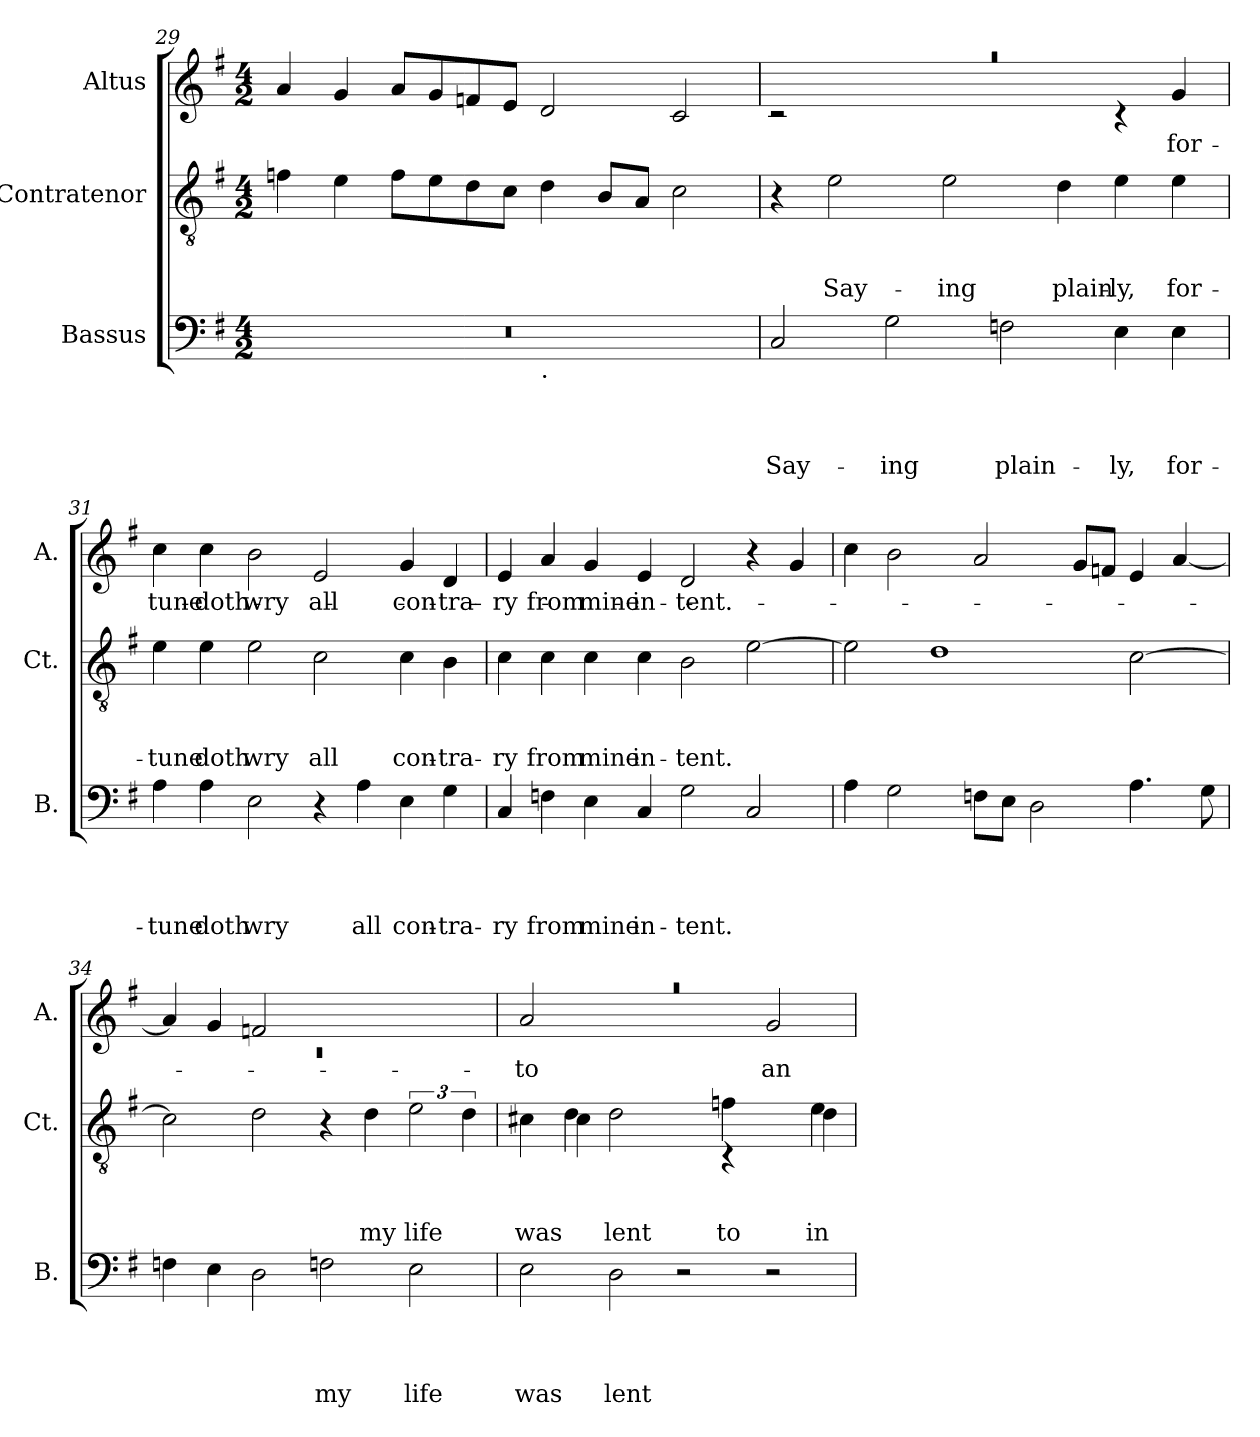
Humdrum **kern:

**kern	**text	**text	**text	**text	**kern	**text	**text	**text	**kern	**text
*part3	*part3	*part3	*part3	*part3	*part2	*part2	*part2	*part2	*part1	*part1
*staff3	*staff3	*staff3	*staff3	*staff3	*staff2	*staff2	*staff2	*staff2	*staff1	*staff1
*I"Bassus	*	*	*	*	*I"Contratenor	*	*	*	*I"Altus	*
*I'B.	*	*	*	*	*I'Ct.	*	*	*	*I'A.	*
!!LO:LB:g=z
*clefF4	*	*	*	*	*clefGv2	*	*	*	*clefG2	*
*k[f#]	*	*	*	*	*k[f#]	*	*	*	*k[f#]	*
*G:	*	*	*	*	*G:	*	*	*	*G:	*
*M4/2	*	*	*	*	*M4/2	*	*	*	*M4/2	*
=29	=29	=29	=29	=29	=29	=29	=29	=29	=29	=29
*^	*	*	*	*	*	*	*	*	*	*
0r	1ryy	.	.	.	.	4fn\	.	.	.	4a/	.
.	.	.	.	.	.	4e\	.	.	.	4g/	.
.	.	.	.	.	.	8f\L	.	.	.	8a/L	.
.	.	.	.	.	.	8e\	.	.	.	8g/	.
.	.	.	.	.	.	8d\	.	.	.	8fn/	.
.	.	.	.	.	.	8c\J	.	.	.	8e/J	.
!	!LO:TX:b:t=.	!	!	!	!	!	!	!	!	!	!
.	1ryy	.	.	.	.	4d\	.	.	.	2d/	.
.	.	.	.	.	.	8B/L	.	.	.	.	.
.	.	.	.	.	.	8A/J	.	.	.	.	.
.	.	.	.	.	.	2c\	.	.	.	2c/	.
=30	=30	=30	=30	=30	=30	=30	=30	=30	=30	=30	=30
!	!	!	!	!	!LO:LY:b	!	!	!	!	!LO:N:vis=1	!
*v	*v	*	*	*	*	*	*	*	*	*^	*
2C/	.	.	.	Say-	4r	.	.	.	0raa	2rc	.
!	!	!	!	!	!	!	!	!LO:LY:b	!	!	!
.	.	.	.	.	2e\	.	.	Say-	.	.	.
!	!	!	!	!LO:LY:b	!	!	!	!	!	!	!
2G\	.	.	.	-ing	.	.	.	.	.	1ryy	.
!	!	!	!	!	!	!	!	!LO:LY:b	!	!	!
.	.	.	.	.	2e\	.	.	-ing	.	.	.
!	!	!	!	!LO:LY:b	!	!	!	!	!	!	!
2Fn\	.	.	.	plain-	.	.	.	.	.	.	.
!	!	!	!	!	!	!	!	!LO:LY:b	!	!	!
.	.	.	.	.	4d\	.	.	plain-	.	.	.
!	!	!	!	!LO:LY:b	!	!	!	!LO:LY:b:rj	!	!	!
4E\	.	.	.	-ly,	4e\	.	.	-ly,	.	4rc	.
!	!	!	!	!LO:LY:b	!	!	!	!LO:LY:b	!	!	!LO:LY:b
4E\	.	.	.	for-	4e\	.	.	for-	.	4g/	for-
=31	=31	=31	=31	=31	=31	=31	=31	=31	=31	=31	=31
!	!	!	!	!LO:LY:b	!	!	!	!LO:LY:b	!	!	!LO:LY:b
*	*	*	*	*	*	*	*	*	*v	*v	*
4A\	.	.	.	-tune	4e\	.	.	-tune	4cc\	-tune
!	!	!	!	!LO:LY:b	!	!	!	!LO:LY:b	!	!LO:LY:b
4A\	.	.	.	doth	4e\	.	.	doth	4cc\	doth
!	!	!	!	!LO:LY:b	!	!	!	!LO:LY:b	!	!LO:LY:b
2E\	.	.	.	wry	2e\	.	.	wry	2b\	wry
!	!	!	!	!	!	!	!	!LO:LY:b	!	!LO:LY:b
4r	.	.	.	.	2c\	.	.	all	2e/	all
!	!	!	!	!LO:LY:b	!	!	!	!	!	!
4A\	.	.	.	all	.	.	.	.	.	.
!	!	!	!	!LO:LY:b	!	!	!	!LO:LY:b	!	!LO:LY:b
4E\	.	.	.	con-	4c\	.	.	con-	4g/	con-
!	!	!	!	!LO:LY:b:rj	!	!	!	!LO:LY:b:rj	!	!LO:LY:b:rj
4G\	.	.	.	-tra-	4B\	.	.	-tra-	4d/	-tra-
=32	=32	=32	=32	=32	=32	=32	=32	=32	=32	=32
!	!	!	!	!LO:LY:b	!	!	!	!LO:LY:b:rj	!	!LO:LY:b:rj
4C/	.	.	.	-ry	4c\	.	.	-ry	4e/	-ry
!	!	!	!	!LO:LY:b	!	!	!	!LO:LY:b	!	!LO:LY:b
4Fn\	.	.	.	from	4c\	.	.	from	4a/	from
!	!	!	!	!LO:LY:b	!	!	!	!LO:LY:b	!	!LO:LY:b
4E\	.	.	.	mine	4c\	.	.	mine	4g/	mine
!	!	!	!	!LO:LY:b	!	!	!	!LO:LY:b	!	!LO:LY:b
4C/	.	.	.	in-	4c\	.	.	in-	4e/	in-
!	!	!	!	!LO:LY:b	!	!	!	!LO:LY:b	!	!LO:LY:b
2G\	.	.	.	-tent.	2B\	.	.	-tent.	2d/	-tent.
2C/	.	.	.	.	[<2e\	.	.	.	4r	.
.	.	.	.	.	.	.	.	.	4g/	.
!!LO:LB:g=z
=33	=33	=33	=33	=33	=33	=33	=33	=33	=33	=33
4A\	.	.	.	.	2e\]	.	.	.	4cc\	.
2G\	.	.	.	.	.	.	.	.	2b\	.
.	.	.	.	.	1d	.	.	.	.	.
8F\L	.	.	.	.	.	.	.	.	2a/	.
8E\J	.	.	.	.	.	.	.	.	.	.
2D\	.	.	.	.	.	.	.	.	.	.
.	.	.	.	.	.	.	.	.	8g/L	.
.	.	.	.	.	.	.	.	.	8fn/J	.
4.A\	.	.	.	.	[>2c\	.	.	.	4e/	.
.	.	.	.	.	.	.	.	.	[<4a/	.
8G\	.	.	.	.	.	.	.	.	.	.
=34	=34	=34	=34	=34	=34	=34	=34	=34	=34	=34
*	*	*	*	*	*	*	*	*	*^	*
!	!	!	!	!	!	!	!	!	!	!LO:N:vis=1	!
4F\	.	.	.	.	2c\]	.	.	.	4a/]	0rc	.
4E\	.	.	.	.	.	.	.	.	4g/	.	.
2D\	.	.	.	.	2d\	.	.	.	2fn/	.	.
!	!	!	!	!LO:LY:b	!	!	!	!	!	!	!
2Fn\	.	.	.	my	4r	.	.	.	1ryy	.	.
!	!	!	!	!	!	!	!	!LO:LY:b	!	!	!
.	.	.	.	.	4d\	.	.	my	.	.	.
!	!	!	!	!LO:LY:b	!	!	!	!LO:LY:b	!	!	!
2E\	.	.	.	life	3e\	.	.	life	.	.	.
.	.	.	.	.	6d\	.	.	.	.	.	.
=35	=35	=35	=35	=35	=35	=35	=35	=35	=35	=35	=35
!	!	!	!	!LO:LY:b	!	!	!	!LO:LY:b	!LO:N:vis=1	!	!LO:LY:b
*	*	*	*	*	*^	*	*	*	*	*	*
*	*	*	*	*	*	*^	*	*	*	*	*	*
*	*	*	*	*	*	*	*^	*	*	*	*	*	*
2E\	.	.	.	was	4c#\	4ryy	1ryy	1..ryy	.	.	was	0raa	2a/	to
.	.	.	.	.	4d<\	4c#\	.	.	.	.	.	.	.	.
!	!	!	!	!LO:LY:b	!	!	!	!	!	!	!LO:LY:b	!	!	!
2D\	.	.	.	lent	1.ryy	2d\	.	.	.	.	lent	.	1ryy	.
2r	.	.	.	.	.	4ryy	4ryy	.	.	.	.	.	.	.
!	!	!	!	!	!	!	!	!	!	!	!LO:LY:b	!	!	!
.	.	.	.	.	.	4rC	4fn\	.	.	.	to	.	.	.
!	!	!	!	!	!	!	!	!	!	!	!	!	!	!LO:LY:b
2r	.	.	.	.	.	2ryy	4ryy	.	.	.	.	.	2g/	an
!	!	!	!	!	!	!	!	!	!	!	!LO:LY:b	!	!	!
!	!	!	!	!	!	!	!	!	!	!	!LO:LY:b	!	!	!
.	.	.	.	.	.	.	4e\	4d\	.	.	in-	.	.	.
*	*	*	*	*	*v	*v	*v	*v	*	*	*	*	*	*
*	*	*	*	*	*	*	*	*	*v	*v	*
=	=	=	=	=	=	=	=	=	=	=
*-	*-	*-	*-	*-	*-	*-	*-	*-	*-	*-
